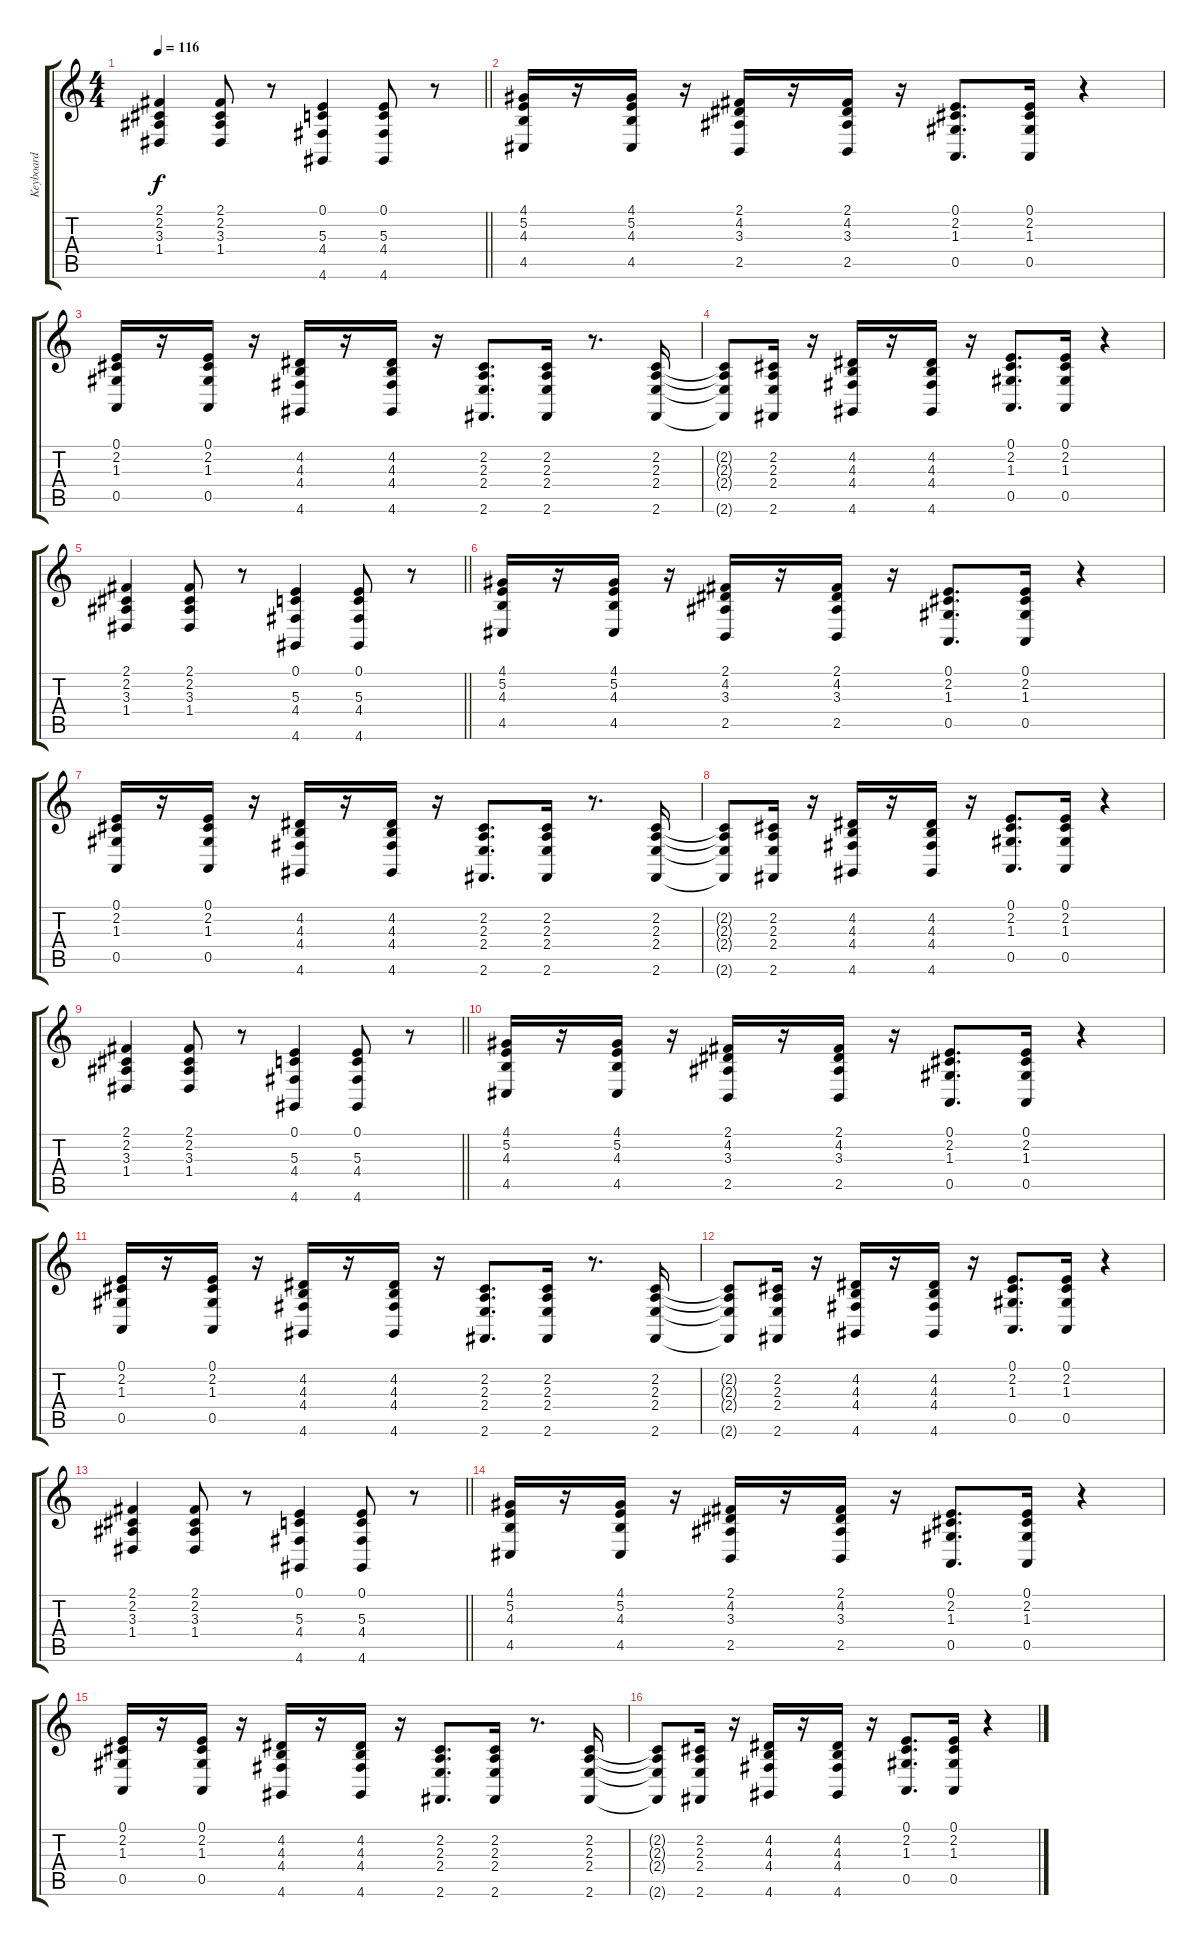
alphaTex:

\track ("Keyboard" "Keyboard") {instrument clavinet}
\staff {score tabs}
\tuning (E4 B3 G3 D3 A2 E2) {hide}
\ts (4 4)
\tempo 116
\clef g2
\barLineRight lightlight
\ks c
(2.1 2.2 3.3 1.4).4{dy f} (2.1 2.2 3.3 1.4).8 r.8 (0.1 5.3 4.4 4.6).4 (0.1 5.3 4.4 4.6).8 r.8 |
(4.1 5.2 4.3 4.5).16 r.16 (4.1 5.2 4.3 4.5).16 r.16 (2.1 4.2 3.3 2.5).16 r.16 (2.1 4.2 3.3 2.5).16 r.16 (0.1 2.2 1.3 0.5).8{d} (0.1 2.2 1.3 0.5).16 r.4 |
(0.1 2.2 1.3 0.5).16 r.16 (0.1 2.2 1.3 0.5).16 r.16 (4.2 4.3 4.4 4.6).16 r.16 (4.2 4.3 4.4 4.6).16 r.16 (2.2 2.3 2.4 2.6).8{d} (2.2 2.3 2.4 2.6).16 r.8{d} (2.2 2.3 2.4 2.6).16 |
(2.2{t} 2.3{t} 2.4{t} 2.6{t}).8 (2.2 2.3 2.4 2.6).16 r.16 (4.2 4.3 4.4 4.6).16 r.16 (4.2 4.3 4.4 4.6).16 r.16 (0.1 2.2 1.3 0.5).8{d} (0.1 2.2 1.3 0.5).16 r.4 |
\barLineRight lightlight
(2.1 2.2 3.3 1.4).4 (2.1 2.2 3.3 1.4).8 r.8 (0.1 5.3 4.4 4.6).4 (0.1 5.3 4.4 4.6).8 r.8 |
(4.1 5.2 4.3 4.5).16 r.16 (4.1 5.2 4.3 4.5).16 r.16 (2.1 4.2 3.3 2.5).16 r.16 (2.1 4.2 3.3 2.5).16 r.16 (0.1 2.2 1.3 0.5).8{d} (0.1 2.2 1.3 0.5).16 r.4 |
(0.1 2.2 1.3 0.5).16 r.16 (0.1 2.2 1.3 0.5).16 r.16 (4.2 4.3 4.4 4.6).16 r.16 (4.2 4.3 4.4 4.6).16 r.16 (2.2 2.3 2.4 2.6).8{d} (2.2 2.3 2.4 2.6).16 r.8{d} (2.2 2.3 2.4 2.6).16 |
(2.2{t} 2.3{t} 2.4{t} 2.6{t}).8 (2.2 2.3 2.4 2.6).16 r.16 (4.2 4.3 4.4 4.6).16 r.16 (4.2 4.3 4.4 4.6).16 r.16 (0.1 2.2 1.3 0.5).8{d} (0.1 2.2 1.3 0.5).16 r.4 |
\barLineRight lightlight
(2.1 2.2 3.3 1.4).4 (2.1 2.2 3.3 1.4).8 r.8 (0.1 5.3 4.4 4.6).4 (0.1 5.3 4.4 4.6).8 r.8 |
(4.1 5.2 4.3 4.5).16 r.16 (4.1 5.2 4.3 4.5).16 r.16 (2.1 4.2 3.3 2.5).16 r.16 (2.1 4.2 3.3 2.5).16 r.16 (0.1 2.2 1.3 0.5).8{d} (0.1 2.2 1.3 0.5).16 r.4 |
(0.1 2.2 1.3 0.5).16 r.16 (0.1 2.2 1.3 0.5).16 r.16 (4.2 4.3 4.4 4.6).16 r.16 (4.2 4.3 4.4 4.6).16 r.16 (2.2 2.3 2.4 2.6).8{d} (2.2 2.3 2.4 2.6).16 r.8{d} (2.2 2.3 2.4 2.6).16 |
(2.2{t} 2.3{t} 2.4{t} 2.6{t}).8 (2.2 2.3 2.4 2.6).16 r.16 (4.2 4.3 4.4 4.6).16 r.16 (4.2 4.3 4.4 4.6).16 r.16 (0.1 2.2 1.3 0.5).8{d} (0.1 2.2 1.3 0.5).16 r.4 |
\barLineRight lightlight
(2.1 2.2 3.3 1.4).4 (2.1 2.2 3.3 1.4).8 r.8 (0.1 5.3 4.4 4.6).4 (0.1 5.3 4.4 4.6).8 r.8 |
(4.1 5.2 4.3 4.5).16 r.16 (4.1 5.2 4.3 4.5).16 r.16 (2.1 4.2 3.3 2.5).16 r.16 (2.1 4.2 3.3 2.5).16 r.16 (0.1 2.2 1.3 0.5).8{d} (0.1 2.2 1.3 0.5).16 r.4 |
(0.1 2.2 1.3 0.5).16 r.16 (0.1 2.2 1.3 0.5).16 r.16 (4.2 4.3 4.4 4.6).16 r.16 (4.2 4.3 4.4 4.6).16 r.16 (2.2 2.3 2.4 2.6).8{d} (2.2 2.3 2.4 2.6).16 r.8{d} (2.2 2.3 2.4 2.6).16 |
(2.2{t} 2.3{t} 2.4{t} 2.6{t}).8 (2.2 2.3 2.4 2.6).16 r.16 (4.2 4.3 4.4 4.6).16 r.16 (4.2 4.3 4.4 4.6).16 r.16 (0.1 2.2 1.3 0.5).8{d} (0.1 2.2 1.3 0.5).16 r.4
